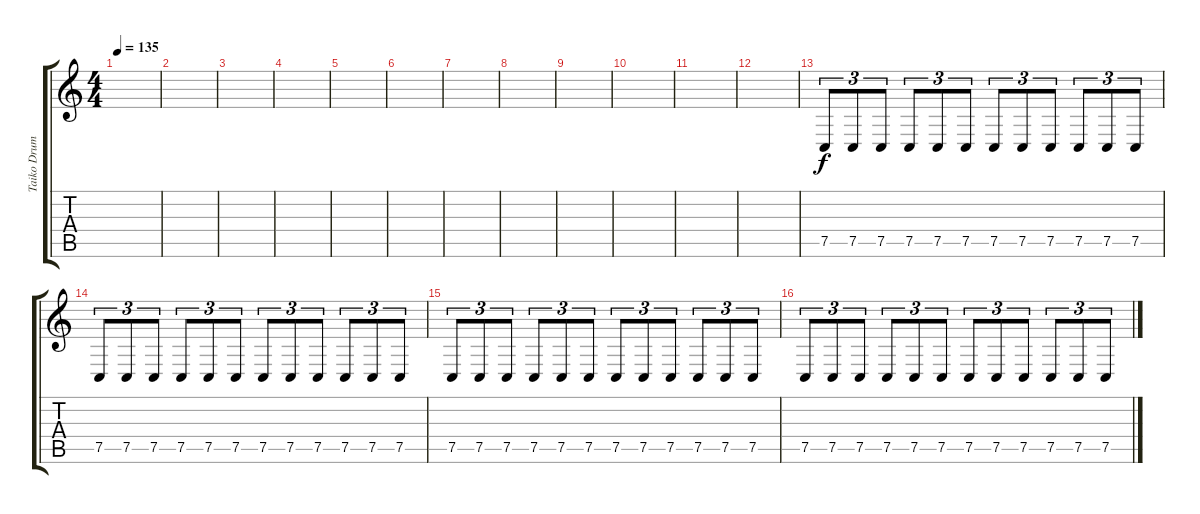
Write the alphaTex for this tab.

\track ("Taiko Drum II" "Taiko Drum") {instrument taikodrum}
\staff {score tabs}
\tuning (C4 G3 Eb3 Bb2 F2 C2) {hide}
\ts (4 4)
\tempo 135
\clef g2
\ks c
|
|
|
|
|
|
|
|
|
|
|
|
7.5.8{tu (3 2)} 7.5.8{tu (3 2)} 7.5.8{tu (3 2)} 7.5.8{tu (3 2)} 7.5.8{tu (3 2)} 7.5.8{tu (3 2)} 7.5.8{tu (3 2)} 7.5.8{tu (3 2)} 7.5.8{tu (3 2)} 7.5.8{tu (3 2)} 7.5.8{tu (3 2)} 7.5.8{tu (3 2)} |
7.5.8{tu (3 2)} 7.5.8{tu (3 2)} 7.5.8{tu (3 2)} 7.5.8{tu (3 2)} 7.5.8{tu (3 2)} 7.5.8{tu (3 2)} 7.5.8{tu (3 2)} 7.5.8{tu (3 2)} 7.5.8{tu (3 2)} 7.5.8{tu (3 2)} 7.5.8{tu (3 2)} 7.5.8{tu (3 2)} |
7.5.8{tu (3 2)} 7.5.8{tu (3 2)} 7.5.8{tu (3 2)} 7.5.8{tu (3 2)} 7.5.8{tu (3 2)} 7.5.8{tu (3 2)} 7.5.8{tu (3 2)} 7.5.8{tu (3 2)} 7.5.8{tu (3 2)} 7.5.8{tu (3 2)} 7.5.8{tu (3 2)} 7.5.8{tu (3 2)} |
7.5.8{tu (3 2)} 7.5.8{tu (3 2)} 7.5.8{tu (3 2)} 7.5.8{tu (3 2)} 7.5.8{tu (3 2)} 7.5.8{tu (3 2)} 7.5.8{tu (3 2)} 7.5.8{tu (3 2)} 7.5.8{tu (3 2)} 7.5.8{tu (3 2)} 7.5.8{tu (3 2)} 7.5.8{tu (3 2)}
